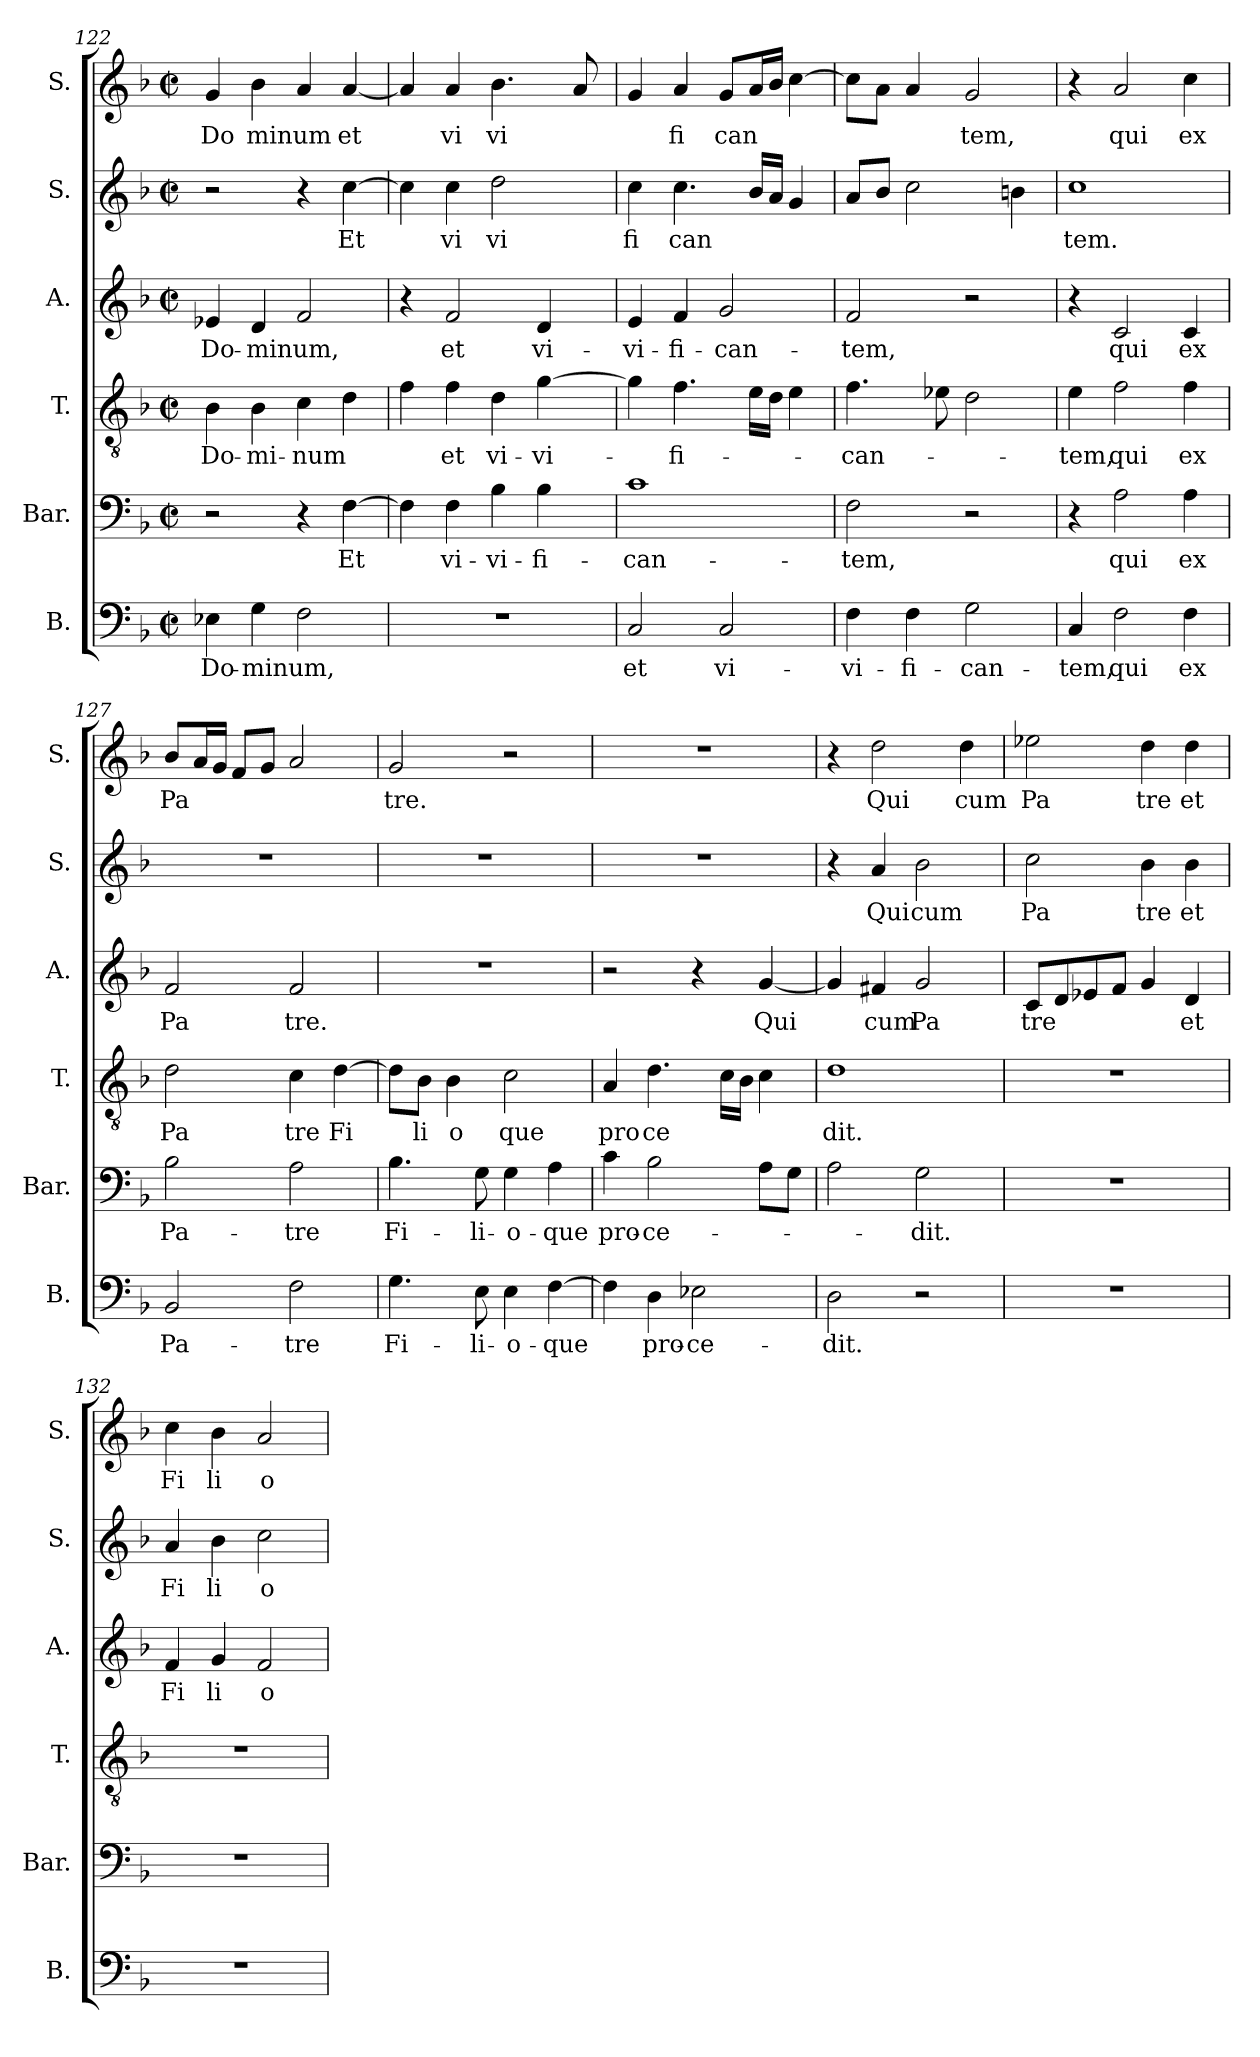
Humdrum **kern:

**kern	**text	**kern	**text	**kern	**text	**kern	**text	**kern	**text	**kern	**text
*part6	*part6	*part5	*part5	*part4	*part4	*part3	*part3	*part2	*part2	*part1	*part1
*staff6	*staff6	*staff5	*staff5	*staff4	*staff4	*staff3	*staff3	*staff2	*staff2	*staff1	*staff1
*I"B.	*	*I"Bar.	*	*I"T.	*	*I"A.	*	*I"S.	*	*I"S.	*
*I'B.	*	*I'Bar.	*	*I'T.	*	*I'A.	*	*I'S.	*	*I'S.	*
*clefF4	*	*clefF4	*	*clefGv2	*	*clefG2	*	*clefG2	*	*clefG2	*
*k[b-]	*	*k[b-]	*	*k[b-]	*	*k[b-]	*	*k[b-]	*	*k[b-]	*
*F:	*	*F:	*	*F:	*	*F:	*	*F:	*	*F:	*
*M2/2	*	*M2/2	*	*M2/2	*	*M2/2	*	*M2/2	*	*M2/2	*
*met(c|)	*	*met(c|)	*	*met(c|)	*	*met(c|)	*	*met(c|)	*	*met(c|)	*
=122	=122	=122	=122	=122	=122	=122	=122	=122	=122	=122	=122
!	!LO:LY:b:cj	!	!	!	!LO:LY:b:cj	!	!LO:LY:b:cj	!	!	!	!LO:LY:b:cj
4E-X\	Do-	2r	.	4B-\	Do-	4e-X/	Do-	2r	.	4g/	Do
!	!LO:LY:b	!	!	!	!LO:LY:b:cj	!	!LO:LY:b	!	!	!	!LO:LY:b
4G\	-minum,	.	.	4B-\	-mi-	4d/	-minum,	.	.	4b-\	minum
!	!	!	!	!	!LO:LY:b	!	!	!	!	!	!
2F\	.	4r	.	4c\	-num	2f/	.	4r	.	4a/	.
!	!	!	!LO:LY:b	!	!	!	!	!	!LO:LY:b	!	!LO:LY:b:cj
.	.	[>4F\	Et	4d\	.	.	.	[>4cc\	Et	[<4a/	et
=123	=123	=123	=123	=123	=123	=123	=123	=123	=123	=123	=123
1r	.	4F\]	.	4f\	.	4r	.	4cc\]	.	4a/]	.
!	!	!	!LO:LY:b:cj	!	!LO:LY:b:cj	!	!LO:LY:b:cj	!	!LO:LY:b:cj	!	!LO:LY:b:cj
.	.	4F\	vi-	4f\	et	2f/	et	4cc\	vi	4a/	vi
!	!	!	!LO:LY:b:cj	!	!LO:LY:b:cj	!	!	!	!LO:LY:b:cj	!	!LO:LY:b:cj
.	.	4B-\	-vi-	4d\	vi-	.	.	2dd\	vi	4.b-\	vi
!	!	!	!LO:LY:b:cj	!	!LO:LY:b:cj	!	!LO:LY:b:cj	!	!	!	!
.	.	4B-\	-fi-	[>4g\	-vi-	4d/	vi-	.	.	.	.
.	.	.	.	.	.	.	.	.	.	8a/	.
=124	=124	=124	=124	=124	=124	=124	=124	=124	=124	=124	=124
!	!LO:LY:b:cj	!	!LO:LY:b:cj	!	!	!	!LO:LY:b:cj	!	!LO:LY:b:cj	!	!
2C/	et	1c	-can-	4g\]	.	4e/	-vi-	4cc\	fi	4g/	.
!	!	!	!	!	!LO:LY:b:cj	!	!LO:LY:b:cj	!	!LO:LY:b	!	!LO:LY:b:cj
.	.	.	.	4.f\	-fi-	4f/	-fi-	4.cc\	can	4a/	fi
!	!LO:LY:b:cj	!	!	!	!	!	!LO:LY:b:cj	!	!	!	!LO:LY:b
2C/	vi-	.	.	.	.	2g/	-can-	.	.	8g/L	can
.	.	.	.	16e\L	.	.	.	16b-/L	.	16a/	.
.	.	.	.	16d\J	.	.	.	16a/J	.	16b-/J	.
.	.	.	.	4e\	.	.	.	4g/	.	[>4cc\	.
=125	=125	=125	=125	=125	=125	=125	=125	=125	=125	=125	=125
!	!LO:LY:b:cj	!	!LO:LY:b:cj	!	!LO:LY:b	!	!LO:LY:b:cj	!	!	!	!
4F\	-vi-	2F\	-tem,	4.f\	-can-	2f/	-tem,	8a/L	.	8cc\L]	.
.	.	.	.	.	.	.	.	8b-/J	.	8a\J	.
!	!LO:LY:b:cj	!	!	!	!	!	!	!	!	!	!
4F\	-fi-	.	.	.	.	.	.	2cc\	.	4a/	.
.	.	.	.	8e-X\	.	.	.	.	.	.	.
!	!LO:LY:b:cj	!	!	!	!	!	!	!	!	!	!LO:LY:b:cj
2G\	-can-	2r	.	2d\	.	2r	.	.	.	2g/	tem,
.	.	.	.	.	.	.	.	4b\	.	.	.
=126	=126	=126	=126	=126	=126	=126	=126	=126	=126	=126	=126
!	!LO:LY:b:cj	!	!	!	!LO:LY:b:cj	!	!	!	!LO:LY:b:cj	!	!
4C/	-tem,	4r	.	4e\	-tem,	4r	.	1cc	tem.	4r	.
!	!LO:LY:b:cj	!	!LO:LY:b:cj	!	!LO:LY:b:cj	!	!LO:LY:b:cj	!	!	!	!LO:LY:b:cj
2F\	qui	2A\	qui	2f\	qui	2c/	qui	.	.	2a/	qui
!	!LO:LY:b:cj	!	!LO:LY:b:cj	!	!LO:LY:b:cj	!	!LO:LY:b:cj	!	!	!	!LO:LY:b:cj
4F\	ex	4A\	ex	4f\	ex	4c/	ex	.	.	4cc\	ex
!!LO:LB:g=z
=127	=127	=127	=127	=127	=127	=127	=127	=127	=127	=127	=127
!	!LO:LY:b:cj	!	!LO:LY:b:cj	!	!LO:LY:b:cj	!	!LO:LY:b:cj	!	!	!	!LO:LY:b
2BB-/	Pa-	2B-\	Pa-	2d\	Pa	2f/	Pa	1r	.	8b-/L	Pa
.	.	.	.	.	.	.	.	.	.	16a/	.
.	.	.	.	.	.	.	.	.	.	16g/J	.
.	.	.	.	.	.	.	.	.	.	8f/L	.
.	.	.	.	.	.	.	.	.	.	8g/J	.
!	!LO:LY:b:cj	!	!LO:LY:b:cj	!	!LO:LY:b:cj	!	!LO:LY:b:cj	!	!	!	!
2F\	-tre	2A\	-tre	4c\	tre	2f/	tre.	.	.	2a/	.
!	!	!	!	!	!LO:LY:b:cj	!	!	!	!	!	!
.	.	.	.	[>4d\	Fi	.	.	.	.	.	.
=128	=128	=128	=128	=128	=128	=128	=128	=128	=128	=128	=128
!	!LO:LY:b:cj	!	!LO:LY:b:cj	!	!	!	!	!	!	!	!LO:LY:b:cj
4.G\	Fi-	4.B-\	Fi-	8d\L]	.	1r	.	1r	.	2g/	tre.
!	!	!	!	!	!LO:LY:b:cj	!	!	!	!	!	!
.	.	.	.	8B-\J	li	.	.	.	.	.	.
!	!	!	!	!	!LO:LY:b:cj	!	!	!	!	!	!
.	.	.	.	4B-\	o	.	.	.	.	.	.
!	!LO:LY:b:cj	!	!LO:LY:b:cj	!	!	!	!	!	!	!	!
8E\	-li-	8G\	-li-	.	.	.	.	.	.	.	.
!	!LO:LY:b:cj	!	!LO:LY:b:cj	!	!LO:LY:b:cj	!	!	!	!	!	!
4E\	-o-	4G\	-o-	2c\	que	.	.	.	.	2r	.
!	!LO:LY:b	!	!LO:LY:b:cj	!	!	!	!	!	!	!	!
[>4F\	-que	4A\	-que	.	.	.	.	.	.	.	.
=129	=129	=129	=129	=129	=129	=129	=129	=129	=129	=129	=129
!	!	!	!LO:LY:b:cj	!	!LO:LY:b:cj	!	!	!	!	!	!
4F\]	.	4c\	pro-	4A/	pro	2r	.	1r	.	1r	.
!	!LO:LY:b:cj	!	!LO:LY:b:cj	!	!LO:LY:b:cj	!	!	!	!	!	!
4D\	pro-	2B-\	-ce-	4.d\	ce	.	.	.	.	.	.
!	!LO:LY:b:cj	!	!	!	!	!	!	!	!	!	!
2E-X\	-ce-	.	.	.	.	4r	.	.	.	.	.
.	.	.	.	16c\L	.	.	.	.	.	.	.
.	.	.	.	16B-\J	.	.	.	.	.	.	.
!	!	!	!	!	!	!	!LO:LY:b	!	!	!	!
.	.	8A\L	.	4c\	.	[<4g/	Qui	.	.	.	.
.	.	8G\J	.	.	.	.	.	.	.	.	.
=130	=130	=130	=130	=130	=130	=130	=130	=130	=130	=130	=130
!	!LO:LY:b:cj	!	!	!	!LO:LY:b:cj	!	!	!	!	!	!
2D\	-dit.	2A\	.	1d	dit.	4g/]	.	4r	.	4r	.
!	!	!	!	!	!	!	!LO:LY:b:cj	!	!LO:LY:b:cj	!	!LO:LY:b:cj
.	.	.	.	.	.	4f#X/	cum	4a/	Qui	2dd\	Qui
!	!	!	!LO:LY:b:cj	!	!	!	!LO:LY:b:cj	!	!LO:LY:b:cj	!	!
2r	.	2G\	-dit.	.	.	2g/	Pa	2b-\	cum	.	.
!	!	!	!	!	!	!	!	!	!	!	!LO:LY:b:cj
.	.	.	.	.	.	.	.	.	.	4dd\	cum
=131	=131	=131	=131	=131	=131	=131	=131	=131	=131	=131	=131
!	!	!	!	!	!	!	!LO:LY:b	!	!LO:LY:b:cj	!	!LO:LY:b:cj
1r	.	1r	.	1r	.	8c/L	tre	2cc\	Pa	2ee-X\	Pa
.	.	.	.	.	.	8d/	.	.	.	.	.
.	.	.	.	.	.	8e-X/	.	.	.	.	.
.	.	.	.	.	.	8f/J	.	.	.	.	.
!	!	!	!	!	!	!	!	!	!LO:LY:b:cj	!	!LO:LY:b:cj
.	.	.	.	.	.	4g/	.	4b-\	tre	4dd\	tre
!	!	!	!	!	!	!	!LO:LY:b:cj	!	!LO:LY:b:cj	!	!LO:LY:b:cj
.	.	.	.	.	.	4d/	et	4b-\	et	4dd\	et
=132	=132	=132	=132	=132	=132	=132	=132	=132	=132	=132	=132
!	!	!	!	!	!	!	!LO:LY:b:cj	!	!LO:LY:b:cj	!	!LO:LY:b:cj
1r	.	1r	.	1r	.	4f/	Fi	4a/	Fi	4cc\	Fi
!	!	!	!	!	!	!	!LO:LY:b:cj	!	!LO:LY:b:cj	!	!LO:LY:b:cj
.	.	.	.	.	.	4g/	li	4b-\	li	4b-\	li
!	!	!	!	!	!	!	!LO:LY:b:cj	!	!LO:LY:b:cj	!	!LO:LY:b:cj
.	.	.	.	.	.	2f/	o	2cc\	o	2a/	o
=	=	=	=	=	=	=	=	=	=	=	=
*-	*-	*-	*-	*-	*-	*-	*-	*-	*-	*-	*-
